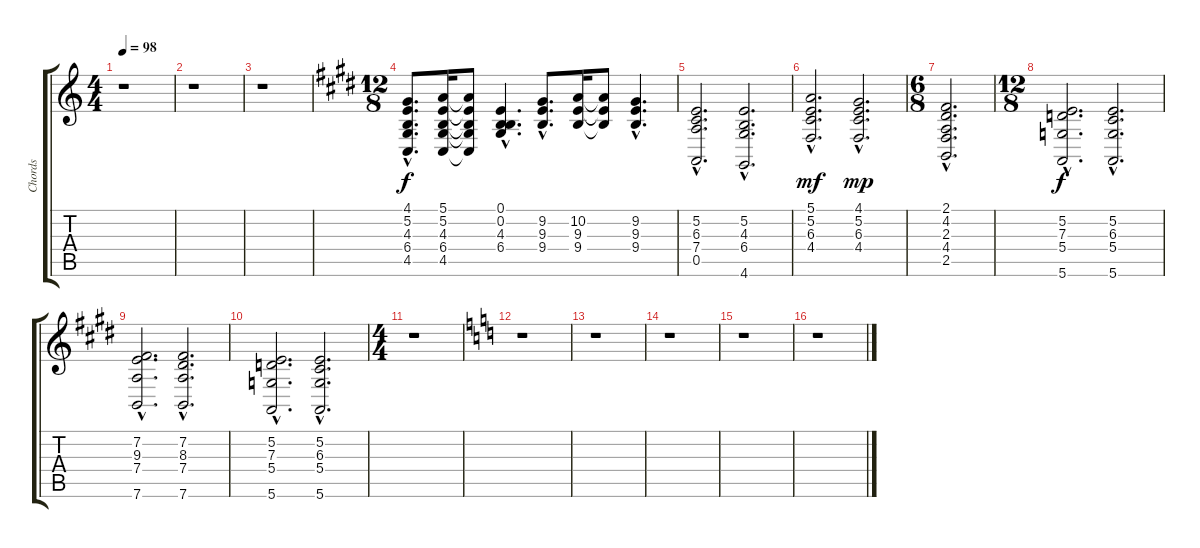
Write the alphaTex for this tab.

\track ("Chords" "Chords") {instrument pad2warm}
\staff {score tabs}
\tuning (E4 B3 G3 D3 A2 E2) {hide}
\ts (4 4)
\tempo 98
\clef g2
\ks c
r.1{dy f} |
r.1 |
r.1 |
\ts (12 8)
\ks e
(4.1{hac} 5.2{hac} 4.3{hac} 6.4{hac} 4.5{hac}).8{d} (5.1 5.2 4.3 6.4 4.5).16 (5.1{t} 5.2{t} 4.3{t} 6.4{t} 4.5{t}).8 (0.1{hac} 0.2{hac} 4.3{hac} 6.4{hac}).4{d} (9.2{hac} 9.3{hac} 9.4{hac}).8{d} (10.2 9.3 9.4).16 (10.2{t} 9.3{t} 9.4{t}).8 (9.2{hac} 9.3{hac} 9.4{hac}).4{d} |
(5.2{hac} 6.3{hac} 7.4{hac} 0.5{hac}).2{d} (5.2{hac} 4.3{hac} 6.4{hac} 4.6{hac}).2{d} |
(5.1{hac} 5.2{hac} 6.3{hac} 4.4{hac}).2{d dy mf} (4.1{hac} 5.2{hac} 6.3{hac} 4.4{hac}).2{d dy mp} |
\ts (6 8)
(2.1{hac} 4.2{hac} 2.3{hac} 4.4{hac} 2.5{hac}).2{d} |
\ts (12 8)
(5.2{hac} 7.3{hac} 5.4{hac} 5.6{hac}).2{d dy f} (5.2{hac} 6.3{hac} 5.4{hac} 5.6{hac}).2{d} |
(7.2{hac} 9.3{hac} 7.4{hac} 7.6{hac}).2{d} (7.2{hac} 8.3{hac} 7.4{hac} 7.6{hac}).2{d} |
(5.2{hac} 7.3{hac} 5.4{hac} 5.6{hac}).2{d} (5.2{hac} 6.3{hac} 5.4{hac} 5.6{hac}).2{d} |
\ts (4 4)
r.1 |
\ks c
r.1 |
r.1 |
r.1 |
r.1 |
r.1
